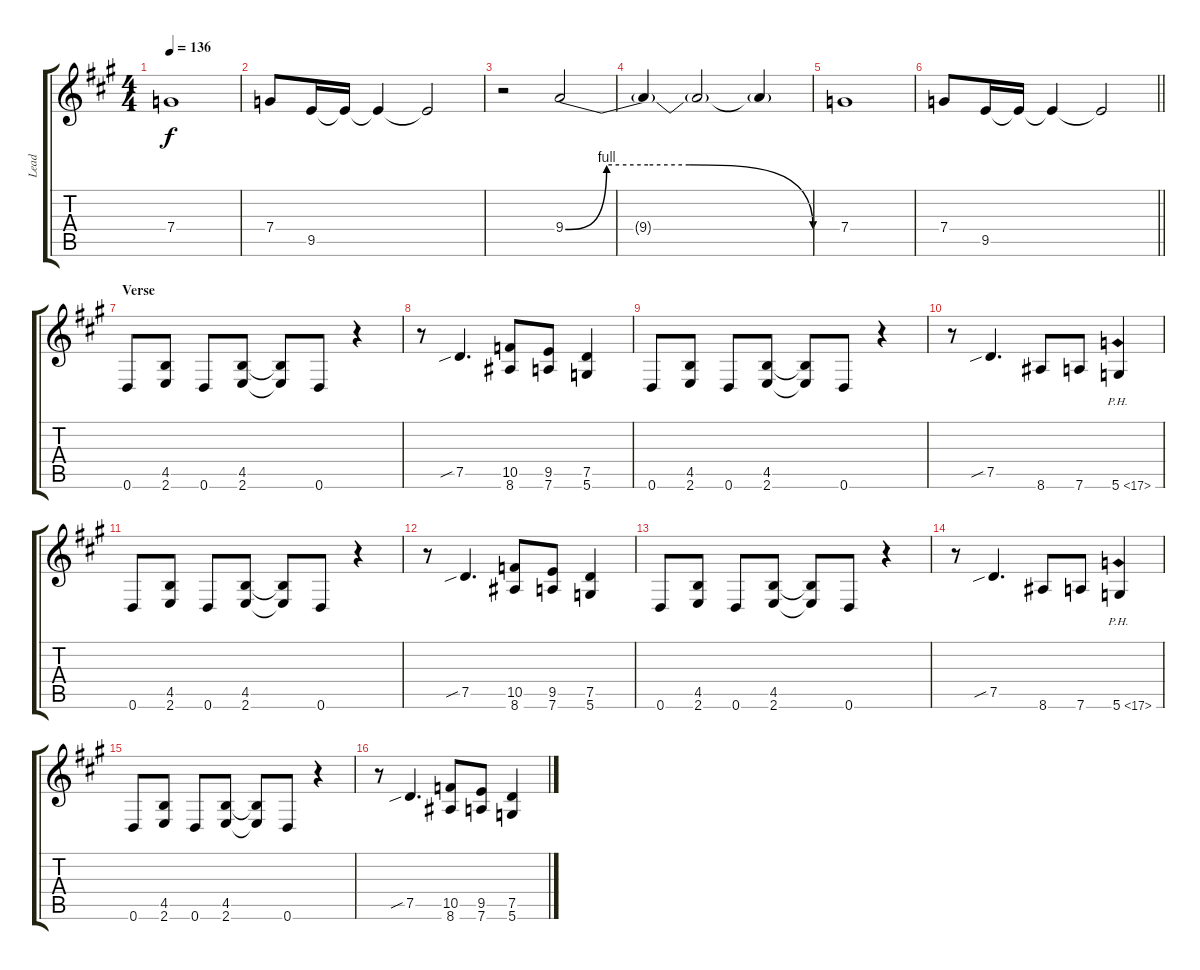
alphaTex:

\track ("Lead" "Lead") {instrument distortionguitar}
\staff {score tabs}
\tuning (D4 A3 F3 C3 G2 D2) {hide}
\ts (4 4)
\tempo 136
\clef g2
\ks a
7.4.1{dy f} |
7.4.8 9.5.16 9.5{t}.16 9.5{t}.4 9.5{t}.2 |
r.2 9.4{be (custom 0 0 10 4 20 4 30 4 60 0)}.2 |
9.4{t}.4 9.4{t}.2 9.4{t}.4 |
7.4.1 |
\barLineRight lightlight
7.4.8 9.5.16 9.5{t}.16 9.5{t}.4 9.5{t}.2 |
\section ("" "Verse")
0.6.8 (4.5 2.6).8 0.6.8 (4.5 2.6).8 (4.5{t} 2.6{t}).8 0.6.8 r.4 |
r.8 7.5{sib}.4{d} (10.5 8.6).8 (9.5 7.6).8 (7.5 5.6).4 |
0.6.8 (4.5 2.6).8 0.6.8 (4.5 2.6).8 (4.5{t} 2.6{t}).8 0.6.8 r.4 |
r.8 7.5{sib}.4{d} 8.6.8 7.6.8 5.6{ph 12}.4 |
0.6.8 (4.5 2.6).8 0.6.8 (4.5 2.6).8 (4.5{t} 2.6{t}).8 0.6.8 r.4 |
r.8 7.5{sib}.4{d} (10.5 8.6).8 (9.5 7.6).8 (7.5 5.6).4 |
0.6.8 (4.5 2.6).8 0.6.8 (4.5 2.6).8 (4.5{t} 2.6{t}).8 0.6.8 r.4 |
r.8 7.5{sib}.4{d} 8.6.8 7.6.8 5.6{ph 12}.4 |
0.6.8 (4.5 2.6).8 0.6.8 (4.5 2.6).8 (4.5{t} 2.6{t}).8 0.6.8 r.4 |
r.8 7.5{sib}.4{d} (10.5 8.6).8 (9.5 7.6).8 (7.5 5.6).4
